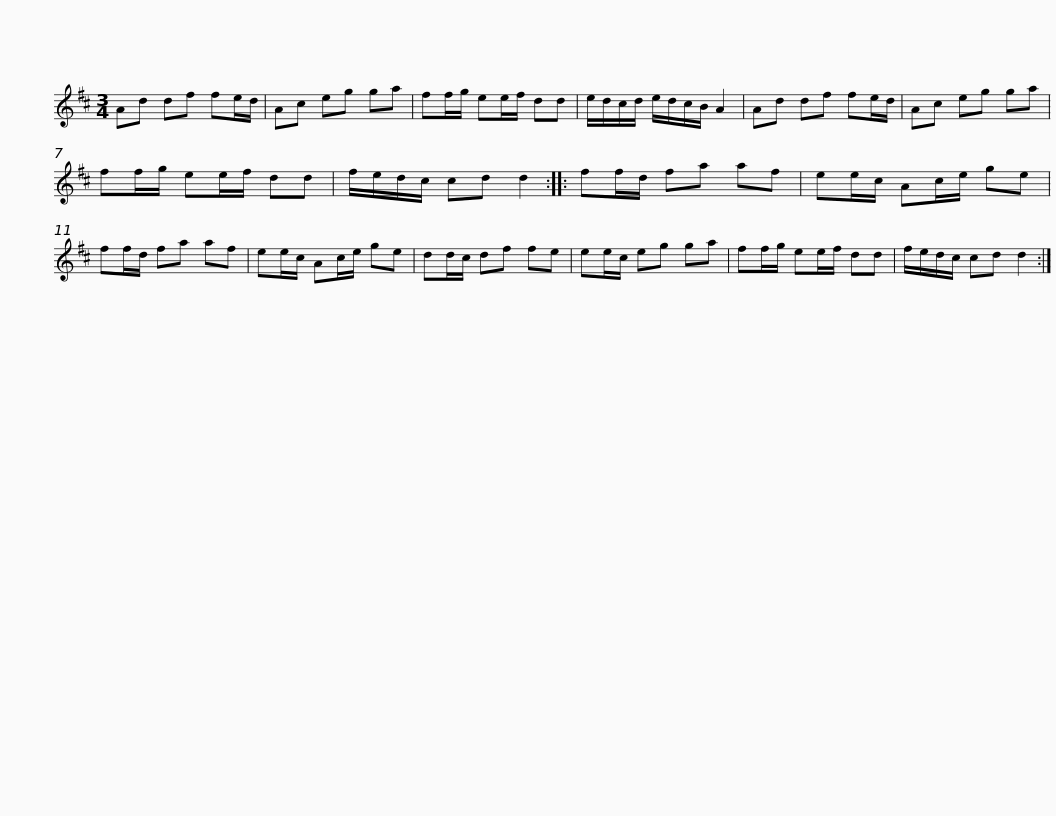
X:1
L:1/8
M:3/4
I:linebreak $
K:D
V:1 treble
V:1
 Ad df fe/d/ | Ac eg ga | ff/g/ ee/f/ dd | e/d/c/d/ e/d/c/B/ A2 | Ad df fe/d/ | %5
 Ac eg ga |$ ff/g/ ee/f/ dd | f/e/d/c/ cd d2 :: ff/d/ fa af | ee/c/ Ac/e/ ge | %10
 ff/d/ fa af | ee/c/ Ac/e/ ge |$ dd/c/ df fe | ee/c/ eg ga | ff/g/ ee/f/ dd | %15
 f/e/d/c/ cd d2 :| %16
